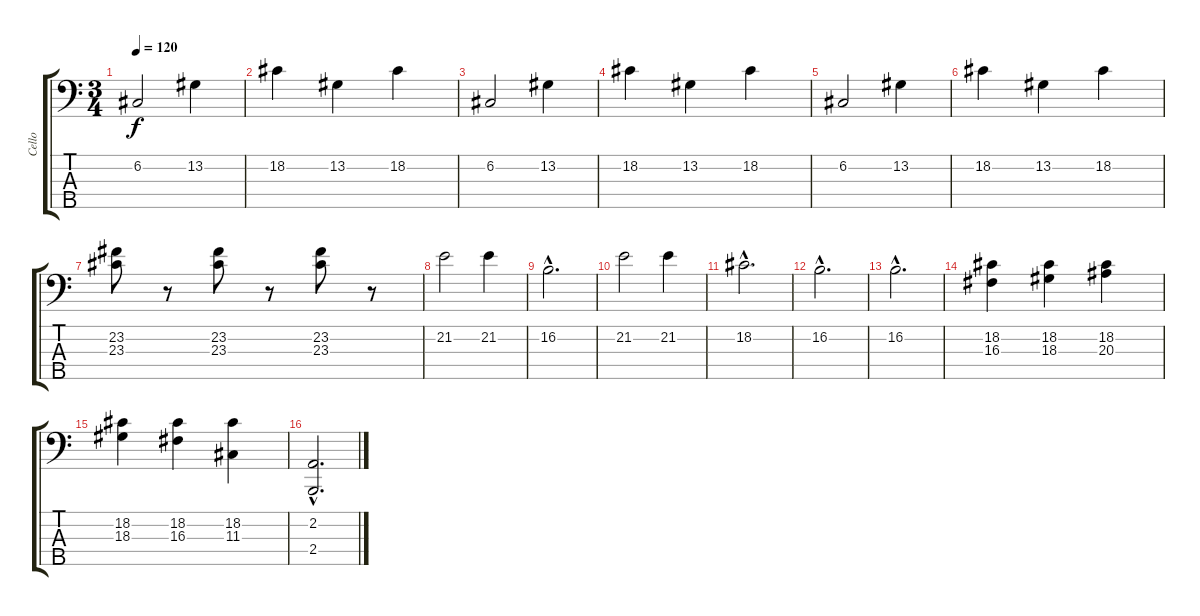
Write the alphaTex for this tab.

\track ("Cello" "Cello") {instrument cello}
\staff {score tabs}
\tuning (B2 G2 D2 A1 E1) {hide}
\ts (3 4)
\tempo 120
\clef f4
\ks c
6.2.2{dy f} 13.2.4 |
18.2.4 13.2.4 18.2.4 |
6.2.2 13.2.4 |
18.2.4 13.2.4 18.2.4 |
6.2.2 13.2.4 |
18.2.4 13.2.4 18.2.4 |
(23.2 23.3).8 r.8 (23.2 23.3).8 r.8 (23.2 23.3).8 r.8 |
21.2.2 21.2.4 |
16.2{hac}.2{d} |
21.2.2 21.2.4 |
18.2{hac}.2{d} |
16.2{hac}.2{d} |
16.2{hac}.2{d} |
(18.2 16.3).4 (18.2 18.3).4 (18.2 20.3).4 |
(18.2 18.3).4 (18.2 16.3).4 (18.2 11.3).4 |
(2.2{hac} 2.4{hac}).2{d}
